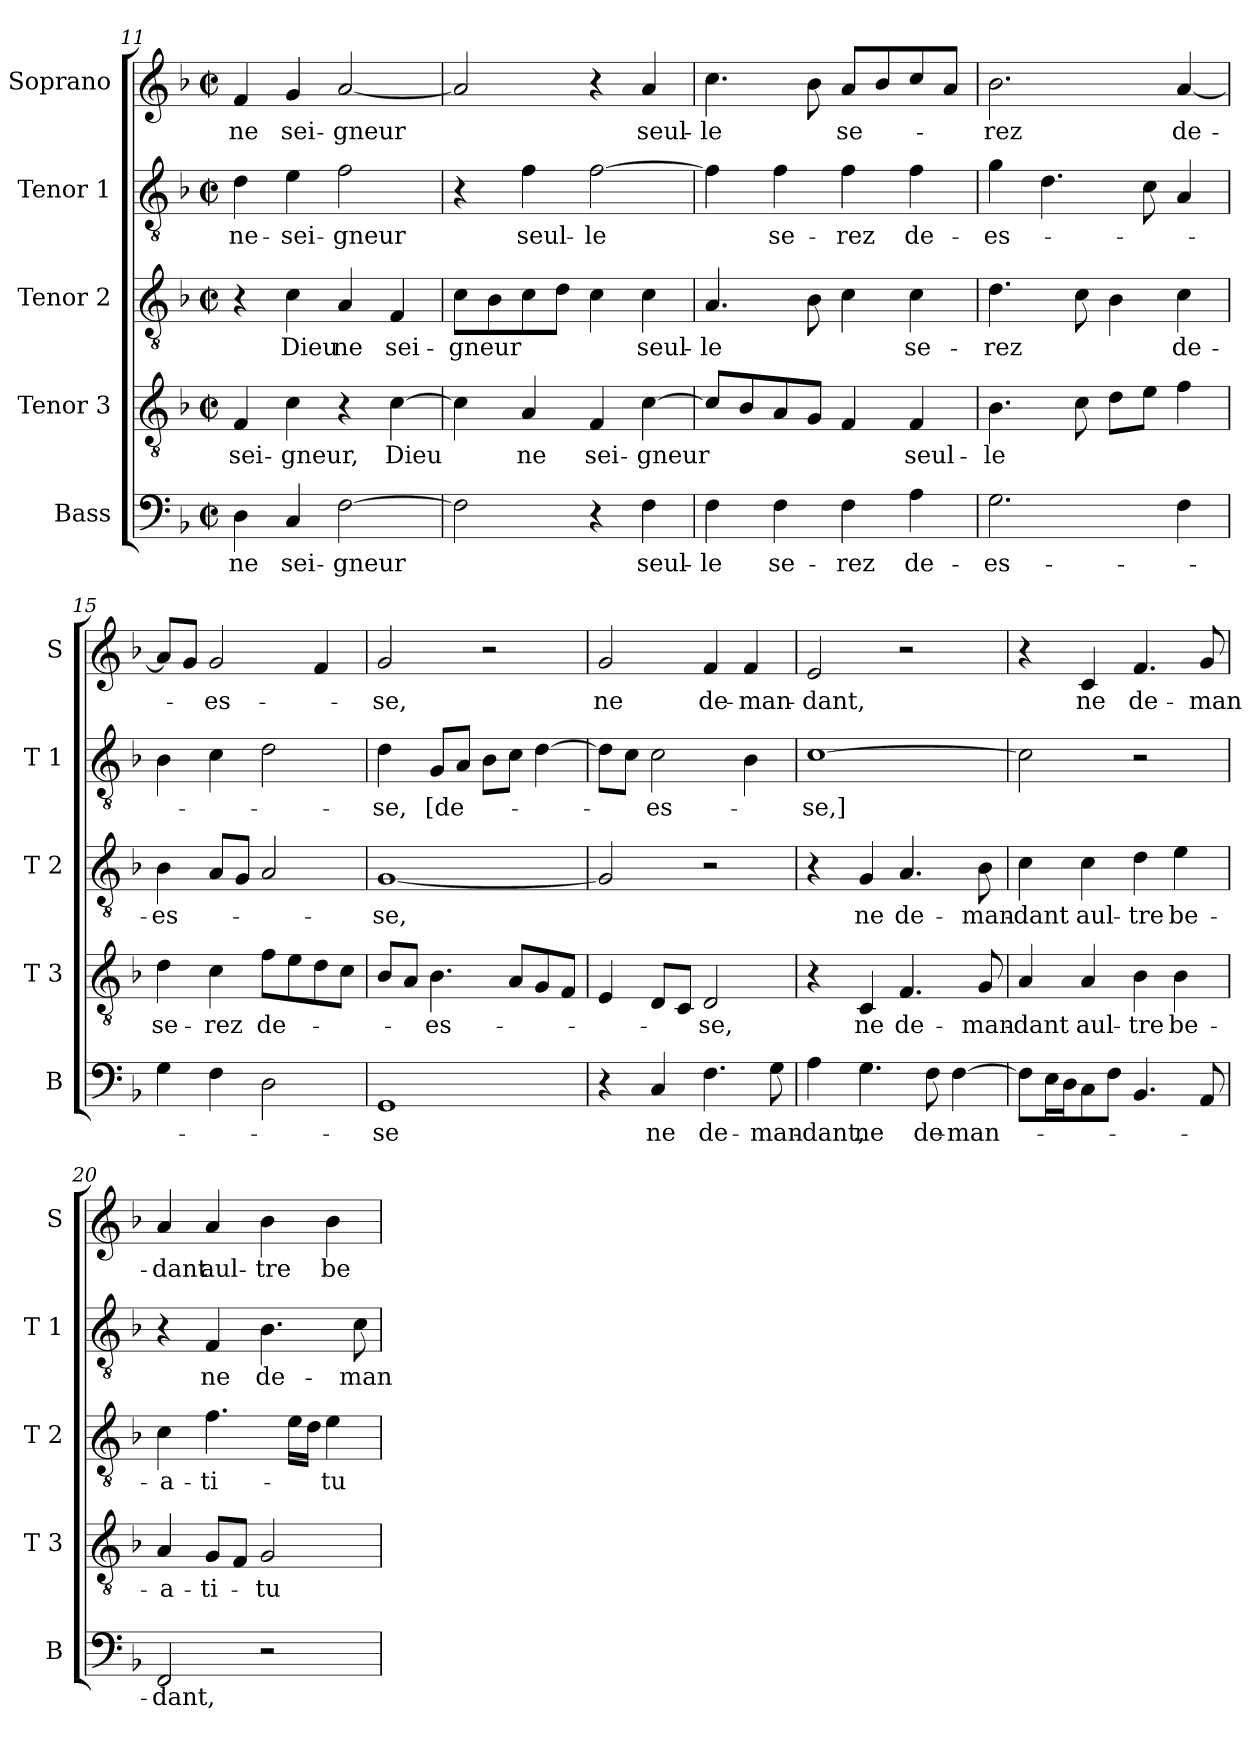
**kern	**text	**kern	**text	**kern	**text	**kern	**text	**kern	**text
*part5	*part5	*part4	*part4	*part3	*part3	*part2	*part2	*part1	*part1
*staff5	*staff5	*staff4	*staff4	*staff3	*staff3	*staff2	*staff2	*staff1	*staff1
*I"Bass	*	*I"Tenor 3	*	*I"Tenor 2	*	*I"Tenor 1	*	*I"Soprano	*
*I'B	*	*I'T 3	*	*I'T 2	*	*I'T 1	*	*I'S	*
*clefF4	*	*clefGv2	*	*clefGv2	*	*clefGv2	*	*clefG2	*
*k[b-]	*	*k[b-]	*	*k[b-]	*	*k[b-]	*	*k[b-]	*
*F:	*	*F:	*	*F:	*	*F:	*	*F:	*
*M2/2	*	*M2/2	*	*M2/2	*	*M2/2	*	*M2/2	*
*met(c|)	*	*met(c|)	*	*met(c|)	*	*met(c|)	*	*met(c|)	*
=11	=11	=11	=11	=11	=11	=11	=11	=11	=11
4D\	ne	4F/	sei-	4r	.	4d\	ne-	4f/	ne
4C/	sei-	4c\	-gneur,	4c\	Dieu	4e\	-sei-	4g/	sei-
[2F\	-gneur	4r	.	4A/	ne	2f\	-gneur	[2a/	-gneur
.	.	[4c\	Dieu	4F/	sei-	.	.	.	.
=12	=12	=12	=12	=12	=12	=12	=12	=12	=12
2F\]	.	4c\]	.	8c\L	-gneur	4r	.	2a/]	.
.	.	.	.	8B-\	.	.	.	.	.
.	.	4A/	ne	8c\	.	4f\	seul-	.	.
.	.	.	.	8d\J	.	.	.	.	.
4r	.	4F/	sei-	4c\	.	[2f\	-le	4r	.
4F\	seul-	[4c\	-gneur	4c\	seul-	.	.	4a/	seul-
!!LO:PB:g=z
=13	=13	=13	=13	=13	=13	=13	=13	=13	=13
4F\	-le	8c/L]	.	4.A/	-le	4f\]	.	4.cc\	-le
.	.	8B-/	.	.	.	.	.	.	.
4F\	se-	8A/	.	.	.	4f\	se-	.	.
.	.	8G/J	.	8B-\	.	.	.	8b-\	.
4F\	-rez	4F/	.	4c\	.	4f\	-rez	8a/L	se-
.	.	.	.	.	.	.	.	8b-/	.
4A\	de-	4F/	seul-	4c\	se-	4f\	de-	8cc/	.
.	.	.	.	.	.	.	.	8a/J	.
=14	=14	=14	=14	=14	=14	=14	=14	=14	=14
2.G\	-es-	4.B-\	-le	4.d\	-rez	4g\	-es-	2.b-\	-rez
.	.	.	.	.	.	4.d\	.	.	.
.	.	8c\	.	8c\	.	.	.	.	.
.	.	8d\L	.	4B-\	.	.	.	.	.
.	.	8e\J	.	.	.	8c\	.	.	.
4F\	.	4f\	.	4c\	de-	4A/	.	[4a/	de-
=15	=15	=15	=15	=15	=15	=15	=15	=15	=15
4G\	.	4d\	se-	4B-\	-es-	4B-\	.	8a/L]	.
.	.	.	.	.	.	.	.	8g/J	.
4F\	.	4c\	-rez	8A/L	.	4c\	.	2g/	-es-
.	.	.	.	8G/J	.	.	.	.	.
2D\	.	8f\L	de-	2A/	.	2d\	.	.	.
.	.	8e\	.	.	.	.	.	.	.
.	.	8d\	.	.	.	.	.	4f/	.
.	.	8c\J	.	.	.	.	.	.	.
=16	=16	=16	=16	=16	=16	=16	=16	=16	=16
1GG	-se	8B-/L	.	[1G	-se,	4d\	-se,	2g/	-se,
.	.	8A/J	.	.	.	.	.	.	.
.	.	4.B-\	-es-	.	.	8G/L	[de-	.	.
.	.	.	.	.	.	8A/J	.	.	.
.	.	.	.	.	.	8B-\L	.	2r	.
.	.	8A/L	.	.	.	8c\J	.	.	.
.	.	8G/	.	.	.	[4d\	.	.	.
.	.	8F/J	.	.	.	.	.	.	.
=17	=17	=17	=17	=17	=17	=17	=17	=17	=17
4r	.	4E/	.	2G/]	.	8d\L]	.	2g/	ne
.	.	.	.	.	.	8c\J	.	.	.
4C/	ne	8D/L	.	.	.	2c\	-es-	.	.
.	.	8C/J	.	.	.	.	.	.	.
4.F\	de-	2D/	-se,	2r	.	.	.	4f/	de-
.	.	.	.	.	.	4B-\	.	4f/	-man-
8G\	-man-	.	.	.	.	.	.	.	.
=18	=18	=18	=18	=18	=18	=18	=18	=18	=18
4A\	-dant,	4r	.	4r	.	[1c	-se,]	2e/	-dant,
4.G\	ne	4C/	ne	4G/	ne	.	.	.	.
.	.	4.F/	de-	4.A/	de-	.	.	2r	.
8F\	de-	.	.	.	.	.	.	.	.
[4F\	-man-	.	.	.	.	.	.	.	.
.	.	8G/	-man-	8B-\	-man-	.	.	.	.
!!LO:LB:g=z
=19	=19	=19	=19	=19	=19	=19	=19	=19	=19
8F\L]	.	4A/	-dant	4c\	-dant	2c\]	.	4r	.
16E\L	.	.	.	.	.	.	.	.	.
16D\J	.	.	.	.	.	.	.	.	.
8C\	.	4A/	aul-	4c\	aul-	.	.	4c/	ne
8F\J	.	.	.	.	.	.	.	.	.
4.BB-/	.	4B-\	-tre	4d\	-tre	2r	.	4.f/	de-
.	.	4B-\	be-	4e\	be-	.	.	.	.
8AA/	.	.	.	.	.	.	.	8g/	-man-
=20	=20	=20	=20	=20	=20	=20	=20	=20	=20
2FF/	-dant,	4A/	-a-	4c\	-a-	4r	.	4a/	-dant
.	.	8G/L	-ti-	4.f\	-ti-	4F/	ne	4a/	aul-
.	.	8F/J	.	.	.	.	.	.	.
2r	.	2G/	-tu-	.	.	4.B-\	de-	4b-\	-tre
.	.	.	.	16e\LL	.	.	.	.	.
.	.	.	.	16d\JJ	.	.	.	.	.
.	.	.	.	4e\	-tu-	.	.	4b-\	be-
.	.	.	.	.	.	8c\	-man-	.	.
=	=	=	=	=	=	=	=	=	=
*-	*-	*-	*-	*-	*-	*-	*-	*-	*-
